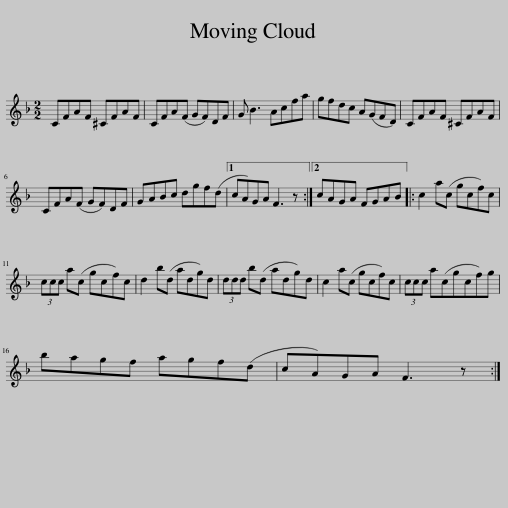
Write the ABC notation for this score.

X:1
L:1/8
M:2/2
I:linebreak $
K:F
V:1 treble
V:1
 CFAF ^CFAF | CFA(F GF)DF | G B3 Acfa | gfdc A(GFD) | CFAF ^CFAF |$ %5
 CFA(F GF)DF | GABc dgf(d |1 cA)GA F3 z :|2 cAGA FGAB |: c2 a(c gcf)c |$ %10
 (3ccc a(c gcf)c | d2 b(d adg)d | (3ddd b(d adg)d | c2 a(c gcf)c | (3ccc a(cgcf)g |$ %15
 bagf agf(d | cA)GA F3 z :| %17
